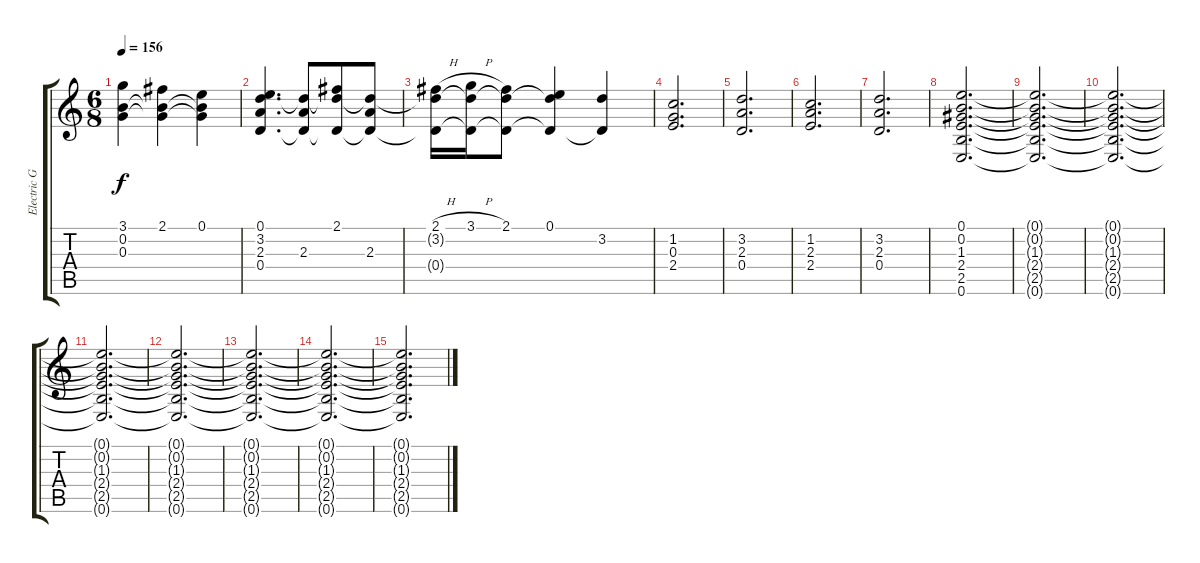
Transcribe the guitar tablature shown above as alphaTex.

\track ("Electric Guitar (Clean/Chorus)" "Electric G") {instrument electricguitarclean}
\staff {score tabs}
\tuning (E4 B3 G3 D3 A2 E2) {hide}
\ts (6 8)
\tempo 156
\clef g2
\ks c
(3.1 0.2{t} 0.3{t}).4{dy f} (2.1 0.2{t} 0.3{t}).4 (0.1 0.2{t} 0.3{t}).4 |
(0.1 3.2 2.3 0.4).4{d} (3.2{t} 2.3 0.4{t}).8 (2.1 3.2{t} 0.4{t}).8 (3.2{t} 2.3 0.4{t}).8 |
(2.1{h} 3.2{t} 0.4{t}).16 (3.1{h} 3.2{t} 0.4{t}).16 (2.1 3.2{t} 0.4{t}).8 (0.1 3.2{t} 0.4{t}).4 (3.2 0.4{t}).4 |
(1.2 0.3 2.4).2{d} |
(3.2 2.3 0.4).2{d} |
(1.2 2.3 2.4).2{d} |
(3.2 2.3 0.4).2{d} |
(0.1 0.2 1.3 2.4 2.5 0.6).2{d} |
(0.1{t} 0.2{t} 1.3{t} 2.4{t} 2.5{t} 0.6{t}).2{d} |
(0.1{t} 0.2{t} 1.3{t} 2.4{t} 2.5{t} 0.6{t}).2{d} |
(0.1{t} 0.2{t} 1.3{t} 2.4{t} 2.5{t} 0.6{t}).2{d} |
(0.1{t} 0.2{t} 1.3{t} 2.4{t} 2.5{t} 0.6{t}).2{d} |
(0.1{t} 0.2{t} 1.3{t} 2.4{t} 2.5{t} 0.6{t}).2{d} |
(0.1{t} 0.2{t} 1.3{t} 2.4{t} 2.5{t} 0.6{t}).2{d} |
(0.1{t} 0.2{t} 1.3{t} 2.4{t} 2.5{t} 0.6{t}).2{d}
